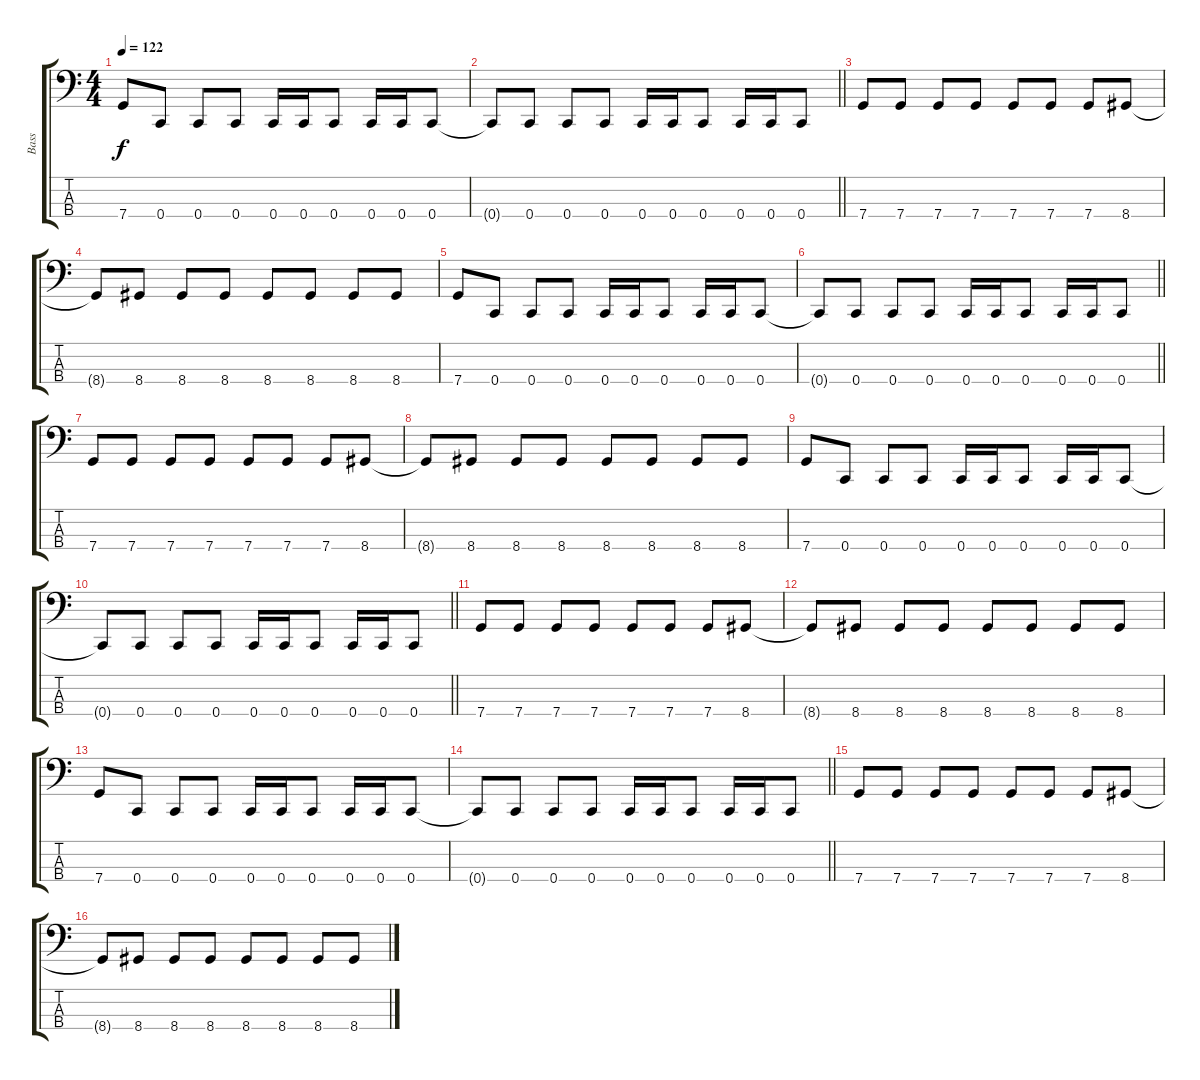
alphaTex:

\track ("Bass" "Bass") {instrument electricbassfinger}
\staff {score tabs}
\tuning (F2 C2 G1 C1) {hide}
\ts (4 4)
\tempo 122
\clef f4
\ks c
7.4.8{dy f} 0.4.8 0.4.8 0.4.8 0.4.16 0.4.16 0.4.8 0.4.16 0.4.16 0.4.8 |
\barLineRight lightlight
0.4{t}.8 0.4.8 0.4.8 0.4.8 0.4.16 0.4.16 0.4.8 0.4.16 0.4.16 0.4.8 |
7.4.8 7.4.8 7.4.8 7.4.8 7.4.8 7.4.8 7.4.8 8.4.8 |
8.4{t}.8 8.4.8 8.4.8 8.4.8 8.4.8 8.4.8 8.4.8 8.4.8 |
7.4.8 0.4.8 0.4.8 0.4.8 0.4.16 0.4.16 0.4.8 0.4.16 0.4.16 0.4.8 |
\barLineRight lightlight
0.4{t}.8 0.4.8 0.4.8 0.4.8 0.4.16 0.4.16 0.4.8 0.4.16 0.4.16 0.4.8 |
7.4.8 7.4.8 7.4.8 7.4.8 7.4.8 7.4.8 7.4.8 8.4.8 |
8.4{t}.8 8.4.8 8.4.8 8.4.8 8.4.8 8.4.8 8.4.8 8.4.8 |
7.4.8 0.4.8 0.4.8 0.4.8 0.4.16 0.4.16 0.4.8 0.4.16 0.4.16 0.4.8 |
\barLineRight lightlight
0.4{t}.8 0.4.8 0.4.8 0.4.8 0.4.16 0.4.16 0.4.8 0.4.16 0.4.16 0.4.8 |
7.4.8 7.4.8 7.4.8 7.4.8 7.4.8 7.4.8 7.4.8 8.4.8 |
8.4{t}.8 8.4.8 8.4.8 8.4.8 8.4.8 8.4.8 8.4.8 8.4.8 |
7.4.8 0.4.8 0.4.8 0.4.8 0.4.16 0.4.16 0.4.8 0.4.16 0.4.16 0.4.8 |
\barLineRight lightlight
0.4{t}.8 0.4.8 0.4.8 0.4.8 0.4.16 0.4.16 0.4.8 0.4.16 0.4.16 0.4.8 |
7.4.8 7.4.8 7.4.8 7.4.8 7.4.8 7.4.8 7.4.8 8.4.8 |
8.4{t}.8 8.4.8 8.4.8 8.4.8 8.4.8 8.4.8 8.4.8 8.4.8
